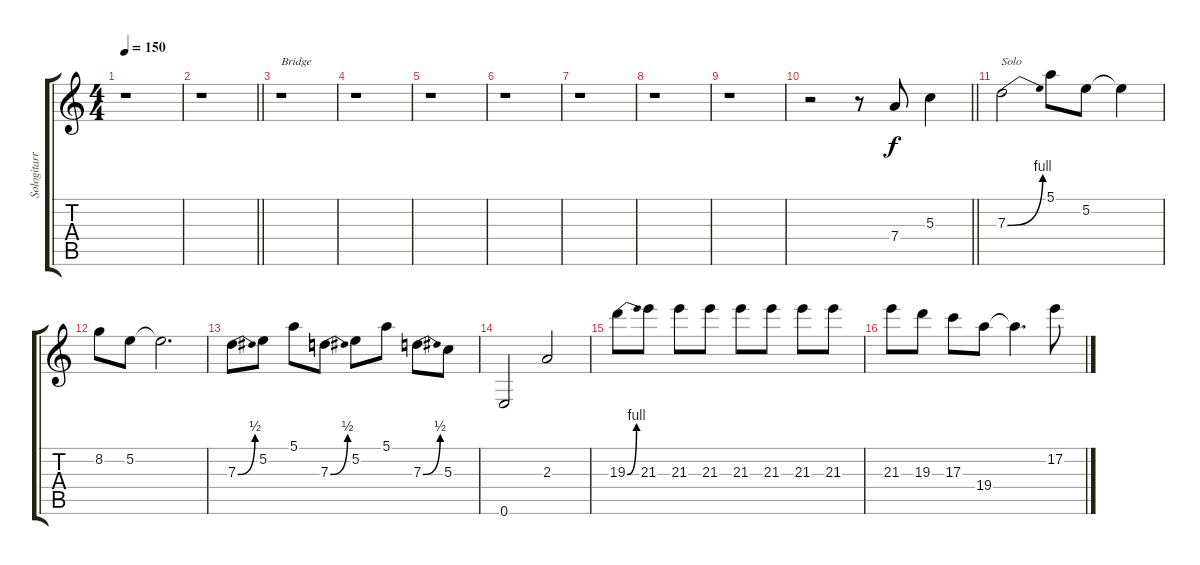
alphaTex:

\track ("Sologitarre" "Sologitarr") {instrument distortionguitar}
\staff {score tabs}
\tuning (E4 B3 G3 D3 A2 E2) {hide}
\ts (4 4)
\tempo 150
\clef g2
\ks c
r.1{dy f} |
\barLineRight lightlight
r.1 |
r.1{txt "Bridge"} |
r.1 |
r.1 |
r.1 |
r.1 |
r.1 |
r.1 |
\barLineRight lightlight
r.2 r.8 7.4.8 5.3.4 |
7.3{be (bend 0 0 60 4)}.2{txt "Solo"} 5.1.8 5.2.8 5.2{t}.4 |
8.2.8 5.2.8 5.2{t}.2{d} |
7.3{be (bend 0 0 60 2)}.8 5.2.8 5.1.8 7.3{be (bend 0 0 60 2)}.8 5.2.8 5.1.8 7.3{be (bend 0 0 60 2)}.8 5.3.8 |
0.6.2 2.3.2 |
19.3{be (bend 0 0 60 4)}.8 21.3.8 21.3.8 21.3.8 21.3.8 21.3.8 21.3.8 21.3.8 |
21.3.8 19.3.8 17.3.8 19.4.8 19.4{t}.4{d} 17.2.8
